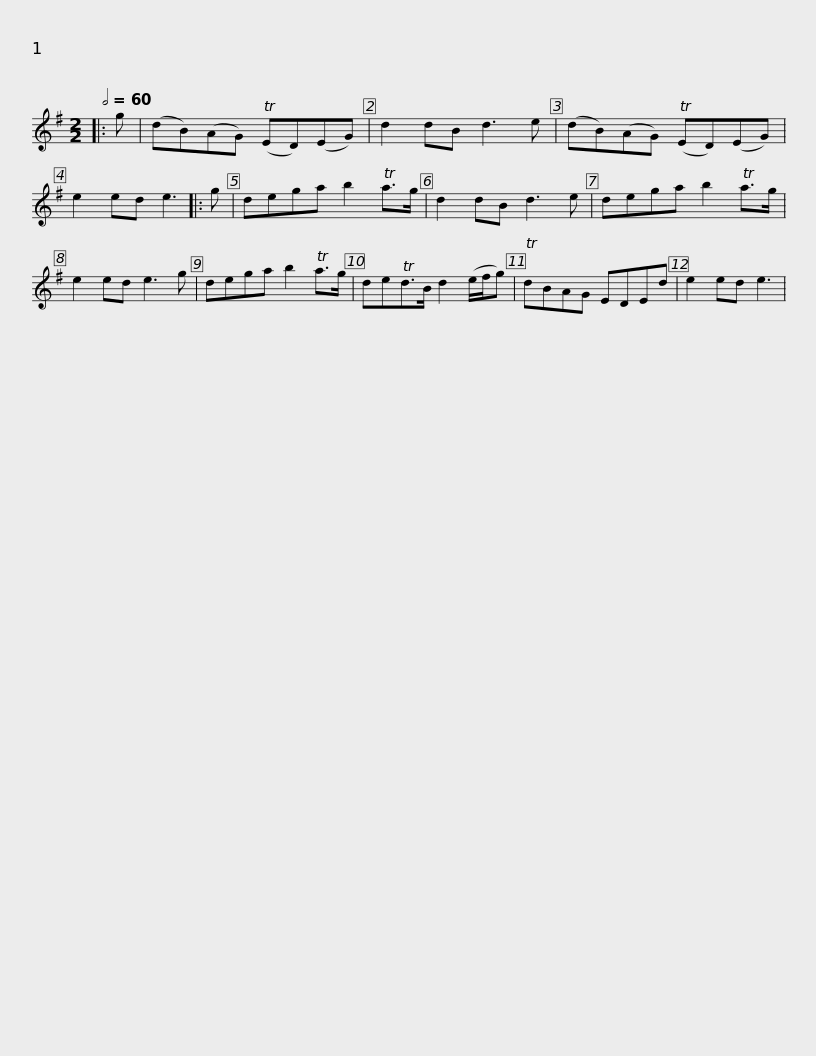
X:1
L:1/8
Q:1/2=60
M:2/2
I:linebreak $
K:Emin
V:1 treble
V:1
|: g | (dB)(AG) (TED)(EG) | d2 dB d3 e | (dB)(AG) (TED)(EG) | e2 ed e3 |: %5
 g | dega b2 Ta>g |$ d2 dB d3 e | dega b2 Ta>g | e2 ed e3 g | %10
 dega b2 Ta>g | deTd>B d2 (e/f/g) | TdBAG EDEd |$ e2 ed e3 | %14
